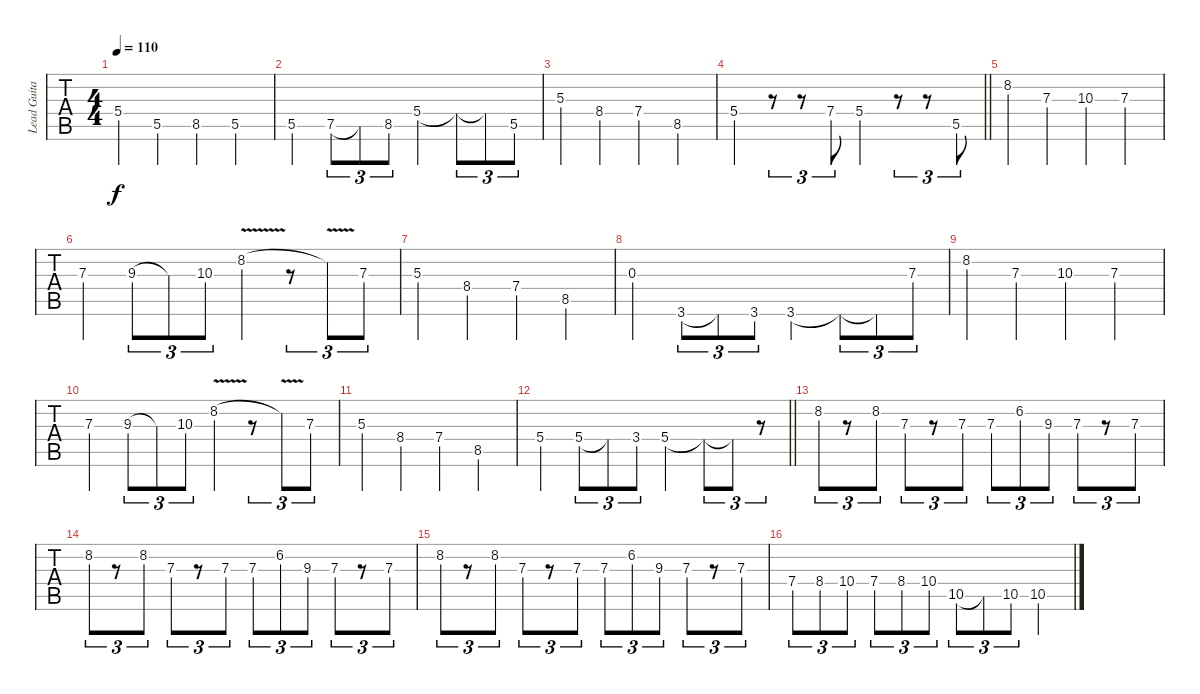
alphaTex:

\track ("Lead Guitar" "Lead Guita") {instrument acousticguitarsteel}
\staff {tabs}
\tuning (E4 B3 G3 D3 A2 E2) {hide}
\ts (4 4)
\tempo 110
\clef g2
\ks f
5.4.4{dy f} 5.5.4 8.5.4 5.5.4 |
5.5.4 7.5.8{tu (3 2)} 7.5{t}.8{tu (3 2)} 8.5.8{tu (3 2)} 5.4.4 5.4{t}.8{tu (3 2)} 5.4{t}.8{tu (3 2)} 5.5.8{tu (3 2)} |
5.3.4 8.4.4 7.4.4 8.5.4 |
\barLineRight lightlight
5.4.4 r.8{tu (3 2)} r.8{tu (3 2)} 7.4.8{tu (3 2)} 5.4.4 r.8{tu (3 2)} r.8{tu (3 2)} 5.5.8{tu (3 2)} |
\section ("" "")
8.2.4 7.3.4 10.3.4 7.3.4 |
7.3.4 9.3.8{tu (3 2)} 9.3{t}.8{tu (3 2)} 10.3.8{tu (3 2)} 8.2{v}.4 r.8{tu (3 2)} 8.2{t}.8{tu (3 2)} 7.3.8{tu (3 2)} |
5.3.4 8.4.4 7.4.4 8.5.4 |
0.3.4 3.6.8{tu (3 2)} 3.6{t}.8{tu (3 2)} 3.6.8{tu (3 2)} 3.6.4 3.6{t}.8{tu (3 2)} 3.6{t}.8{tu (3 2)} 7.3.8{tu (3 2)} |
8.2.4 7.3.4 10.3.4 7.3.4 |
7.3.4 9.3.8{tu (3 2)} 9.3{t}.8{tu (3 2)} 10.3.8{tu (3 2)} 8.2{v}.4 r.8{tu (3 2)} 8.2{t}.8{tu (3 2)} 7.3.8{tu (3 2)} |
5.3.4 8.4.4 7.4.4 8.5.4 |
\barLineRight lightlight
5.4.4 5.4.8{tu (3 2)} 5.4{t}.8{tu (3 2)} 3.4.8{tu (3 2)} 5.4.4 5.4{t}.8{tu (3 2)} 5.4{t}.8{tu (3 2)} r.8{tu (3 2)} |
\section ("" "")
8.2.8{tu (3 2)} r.8{tu (3 2)} 8.2.8{tu (3 2)} 7.3.8{tu (3 2)} r.8{tu (3 2)} 7.3.8{tu (3 2)} 7.3.8{tu (3 2)} 6.2.8{tu (3 2)} 9.3.8{tu (3 2)} 7.3.8{tu (3 2)} r.8{tu (3 2)} 7.3.8{tu (3 2)} |
8.2.8{tu (3 2)} r.8{tu (3 2)} 8.2.8{tu (3 2)} 7.3.8{tu (3 2)} r.8{tu (3 2)} 7.3.8{tu (3 2)} 7.3.8{tu (3 2)} 6.2.8{tu (3 2)} 9.3.8{tu (3 2)} 7.3.8{tu (3 2)} r.8{tu (3 2)} 7.3.8{tu (3 2)} |
8.2.8{tu (3 2)} r.8{tu (3 2)} 8.2.8{tu (3 2)} 7.3.8{tu (3 2)} r.8{tu (3 2)} 7.3.8{tu (3 2)} 7.3.8{tu (3 2)} 6.2.8{tu (3 2)} 9.3.8{tu (3 2)} 7.3.8{tu (3 2)} r.8{tu (3 2)} 7.3.8{tu (3 2)} |
7.4.8{tu (3 2)} 8.4.8{tu (3 2)} 10.4.8{tu (3 2)} 7.4.8{tu (3 2)} 8.4.8{tu (3 2)} 10.4.8{tu (3 2)} 10.5.8{tu (3 2)} 10.5{t}.8{tu (3 2)} 10.5.8{tu (3 2)} 10.5.4
